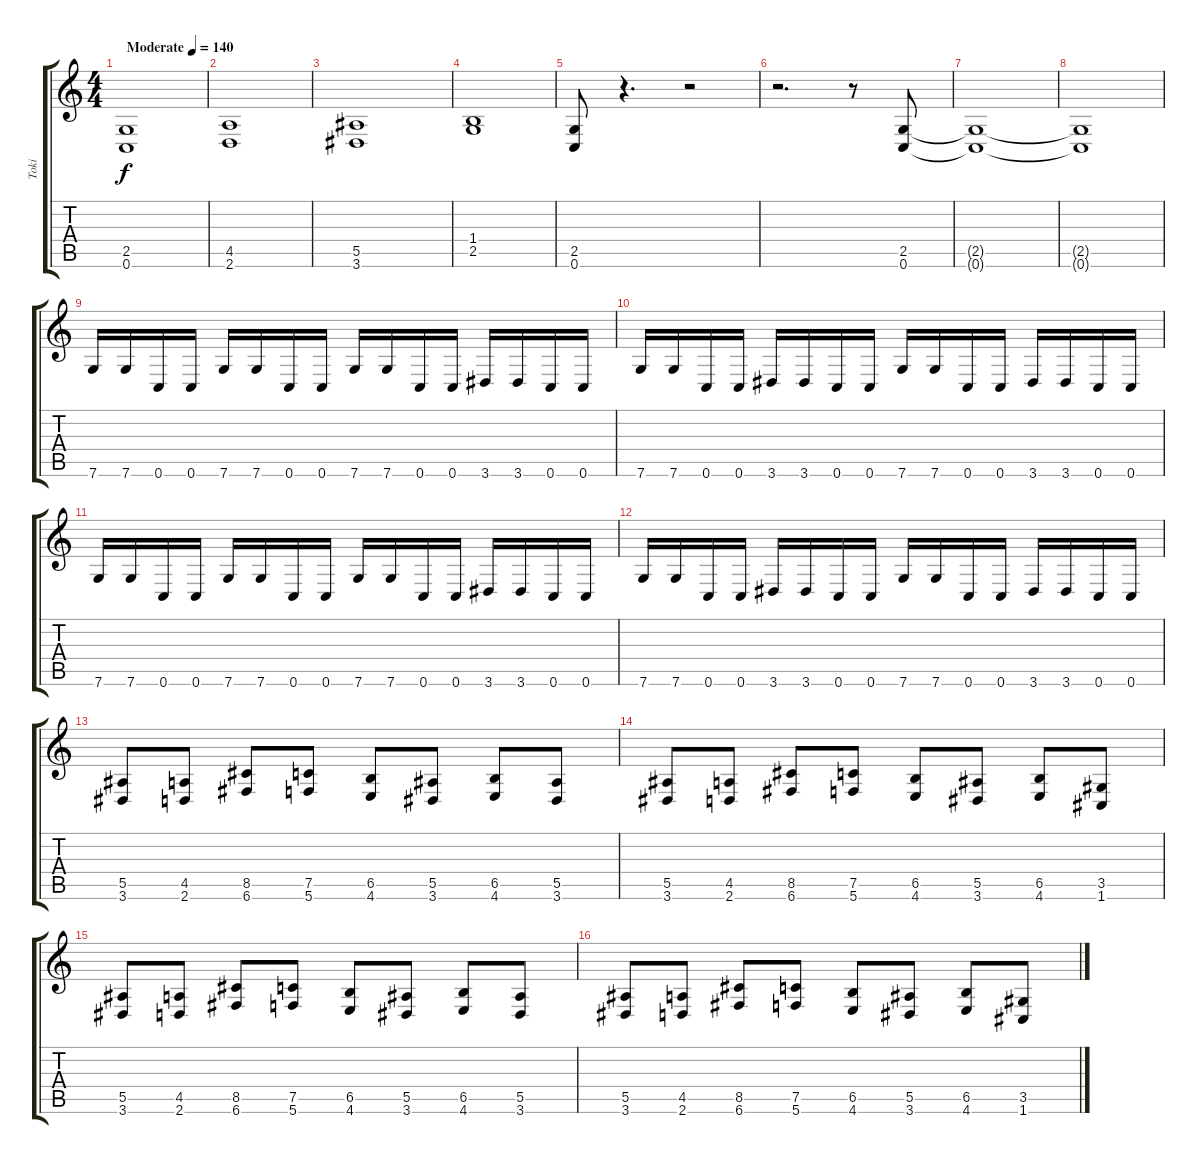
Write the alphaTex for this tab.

\track ("Toki" "Toki") {instrument distortionguitar}
\staff {score tabs}
\tuning (C4 G3 Eb3 Bb2 F2 C2) {hide}
\ts (4 4)
\tempo (140 "Moderate")
\clef g2
\ks c
(2.5 0.6).1{dy f instrument distortionguitar} |
(4.5 2.6).1 |
(5.5 3.6).1 |
(1.4 2.5).1 |
(2.5 0.6).8 r.4{d} r.2 |
r.2{d} r.8 (2.5 0.6).8 |
(2.5{t} 0.6{t}).1 |
(2.5{t} 0.6{t}).1 |
7.6.16 7.6.16 0.6.16 0.6.16 7.6.16 7.6.16 0.6.16 0.6.16 7.6.16 7.6.16 0.6.16 0.6.16 3.6.16 3.6.16 0.6.16 0.6.16 |
7.6.16 7.6.16 0.6.16 0.6.16 3.6.16 3.6.16 0.6.16 0.6.16 7.6.16 7.6.16 0.6.16 0.6.16 3.6.16 3.6.16 0.6.16 0.6.16 |
7.6.16 7.6.16 0.6.16 0.6.16 7.6.16 7.6.16 0.6.16 0.6.16 7.6.16 7.6.16 0.6.16 0.6.16 3.6.16 3.6.16 0.6.16 0.6.16 |
7.6.16 7.6.16 0.6.16 0.6.16 3.6.16 3.6.16 0.6.16 0.6.16 7.6.16 7.6.16 0.6.16 0.6.16 3.6.16 3.6.16 0.6.16 0.6.16 |
(5.5 3.6).8 (4.5 2.6).8 (8.5 6.6).8 (7.5 5.6).8 (6.5 4.6).8 (5.5 3.6).8 (6.5 4.6).8 (5.5 3.6).8 |
(5.5 3.6).8 (4.5 2.6).8 (8.5 6.6).8 (7.5 5.6).8 (6.5 4.6).8 (5.5 3.6).8 (6.5 4.6).8 (3.5 1.6).8 |
(5.5 3.6).8 (4.5 2.6).8 (8.5 6.6).8 (7.5 5.6).8 (6.5 4.6).8 (5.5 3.6).8 (6.5 4.6).8 (5.5 3.6).8 |
(5.5 3.6).8 (4.5 2.6).8 (8.5 6.6).8 (7.5 5.6).8 (6.5 4.6).8 (5.5 3.6).8 (6.5 4.6).8 (3.5 1.6).8
